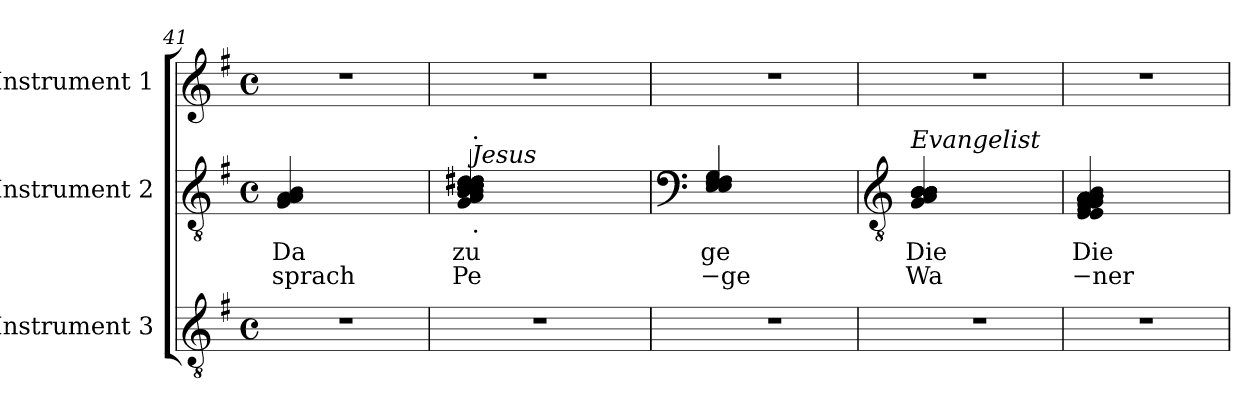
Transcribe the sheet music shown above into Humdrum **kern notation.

**kern	**kern	**text	**text	**kern
*part3	*part2	*part2	*part2	*part1
*staff3	*staff2	*staff2	*staff2	*staff1
*I"Instrument 3	*I"Instrument 2	*	*	*I"Instrument 1
*clefGv2	*clefGv2	*	*	*clefG2
*k[f#]	*k[f#]	*	*	*k[f#]
*G:	*G:	*	*	*G:
*M4/4	*M4/4	*	*	*M4/4
*met(c)	*met(c)	*	*	*met(c)
=41	=41	=41	=41	=41
!	!	!LO:LY:b:rj	!LO:LY:b:rj	!
1r	4B/ 4A/ 4G/ 4A/	Da	sprach	1r
.	2.ryy	.	.	.
!!LO:LB:g=z
=42	=42	=42	=42	=42
!	!	!LO:LY:b:rj	!LO:LY:b:rj	!
*	*^	*	*	*
1r	4d#/ 4d#/ 4d#/ 4d#/ 4d#/ 4c/ 4c/ 4c/ 4c/ 4c/ 4c/ 4c/ 4c/ 4c/ 4c/ 4B/ 4B/ 4A/ 4G/ 4B/	32ryy	zu	Pe	1r
!	!	!LO:TX:a:i:t=Jesus	!	!	!
!	!	!LO:TX:a:t=.	!	!	!
!	!	!LO:TX:b:t=.	!	!	!
.	.	2ryy	.	.	.
.	2.ryy	.	.	.	.
.	.	4...ryy	.	.	.
*	*v	*v	*	*	*
!!LO:LB:g=z
=43	=43	=43	=43	=43
*	*clefF4	*	*	*
*	*^	*	*	*
!	!	!	!LO:LY:b:rj	!LO:LY:b:rj	!
*	*v	*v	*	*	*
1r	4G/ 4F#/ 4F#/ 4F#/ 4E/ 4E/ 4F#/	ge	−ge	1r
.	2.ryy	.	.	.
=44	=44	=44	=44	=44
*	*clefGv2	*	*	*
!	!LO:TX:a:i:t=Evangelist	!	!	!
!	!	!LO:LY:b:rj	!LO:LY:b:rj	!
1r	4B/ 4B/ 4B/ 4B/ 4B/ 4B/ 4B/ 4B/ 4B/ 4A/ 4G/ 4B/	Die	Wa	1r
.	2.ryy	.	.	.
!!LO:LB:g=z
=45	=45	=45	=45	=45
!	!	!LO:LY:b:rj	!LO:LY:b:rj	!
1r	4B/ 4A/ 4A/ 4A/ 4A/ 4A/ 4A/ 4A/ 4A/ 4G/ 4G/ 4F#/ 4E/ 4E/	Die	−ner	1r
.	2.ryy	.	.	.
=	=	=	=	=
*-	*-	*-	*-	*-
